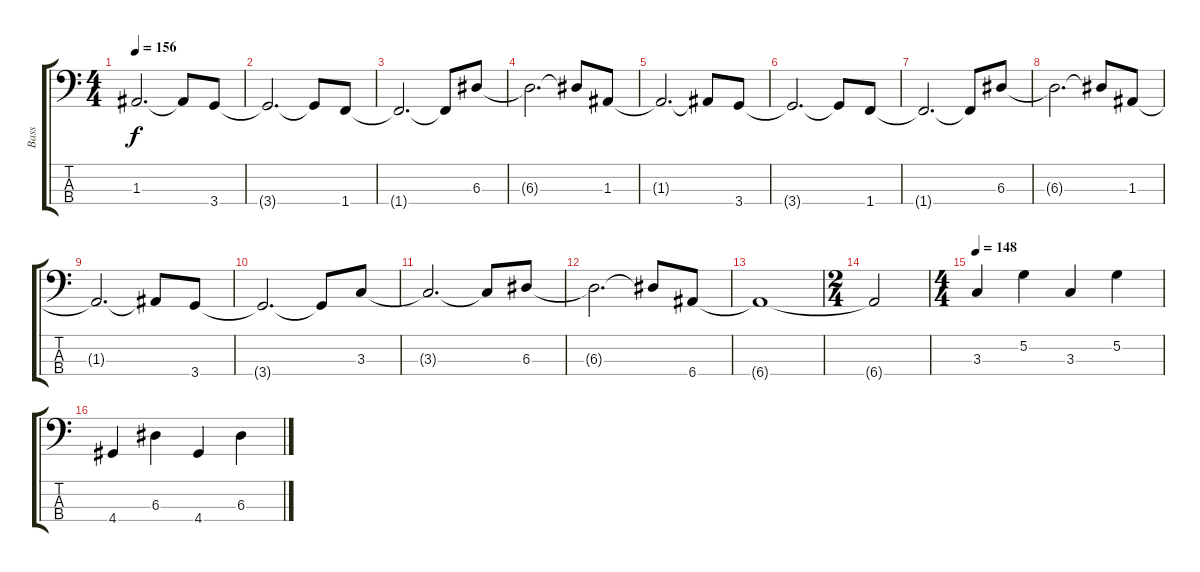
\track ("Bass" "Bass") {instrument electricbassfinger}
\staff {score tabs}
\tuning (G2 D2 A1 E1) {hide}
\ts (4 4)
\tempo 156
\clef f4
\ks c
1.3.2{d dy f} 1.3{t}.8 3.4.8 |
3.4{t}.2{d} 3.4{t}.8 1.4.8 |
1.4{t}.2{d} 1.4{t}.8 6.3.8 |
6.3{t}.2{d} 6.3{t}.8 1.3.8 |
1.3{t}.2{d} 1.3{t}.8 3.4.8 |
3.4{t}.2{d} 3.4{t}.8 1.4.8 |
1.4{t}.2{d} 1.4{t}.8 6.3.8 |
6.3{t}.2{d} 6.3{t}.8 1.3.8 |
1.3{t}.2{d} 1.3{t}.8 3.4.8 |
3.4{t}.2{d} 3.4{t}.8 3.3.8 |
3.3{t}.2{d} 3.3{t}.8 6.3.8 |
6.3{t}.2{d} 6.3{t}.8 6.4.8 |
6.4{t}.1 |
\ts (2 4)
6.4{t}.2 |
\ts (4 4)
\tempo 148
3.3.4 5.2.4 3.3.4 5.2.4 |
4.4.4 6.3.4 4.4.4 6.3.4
